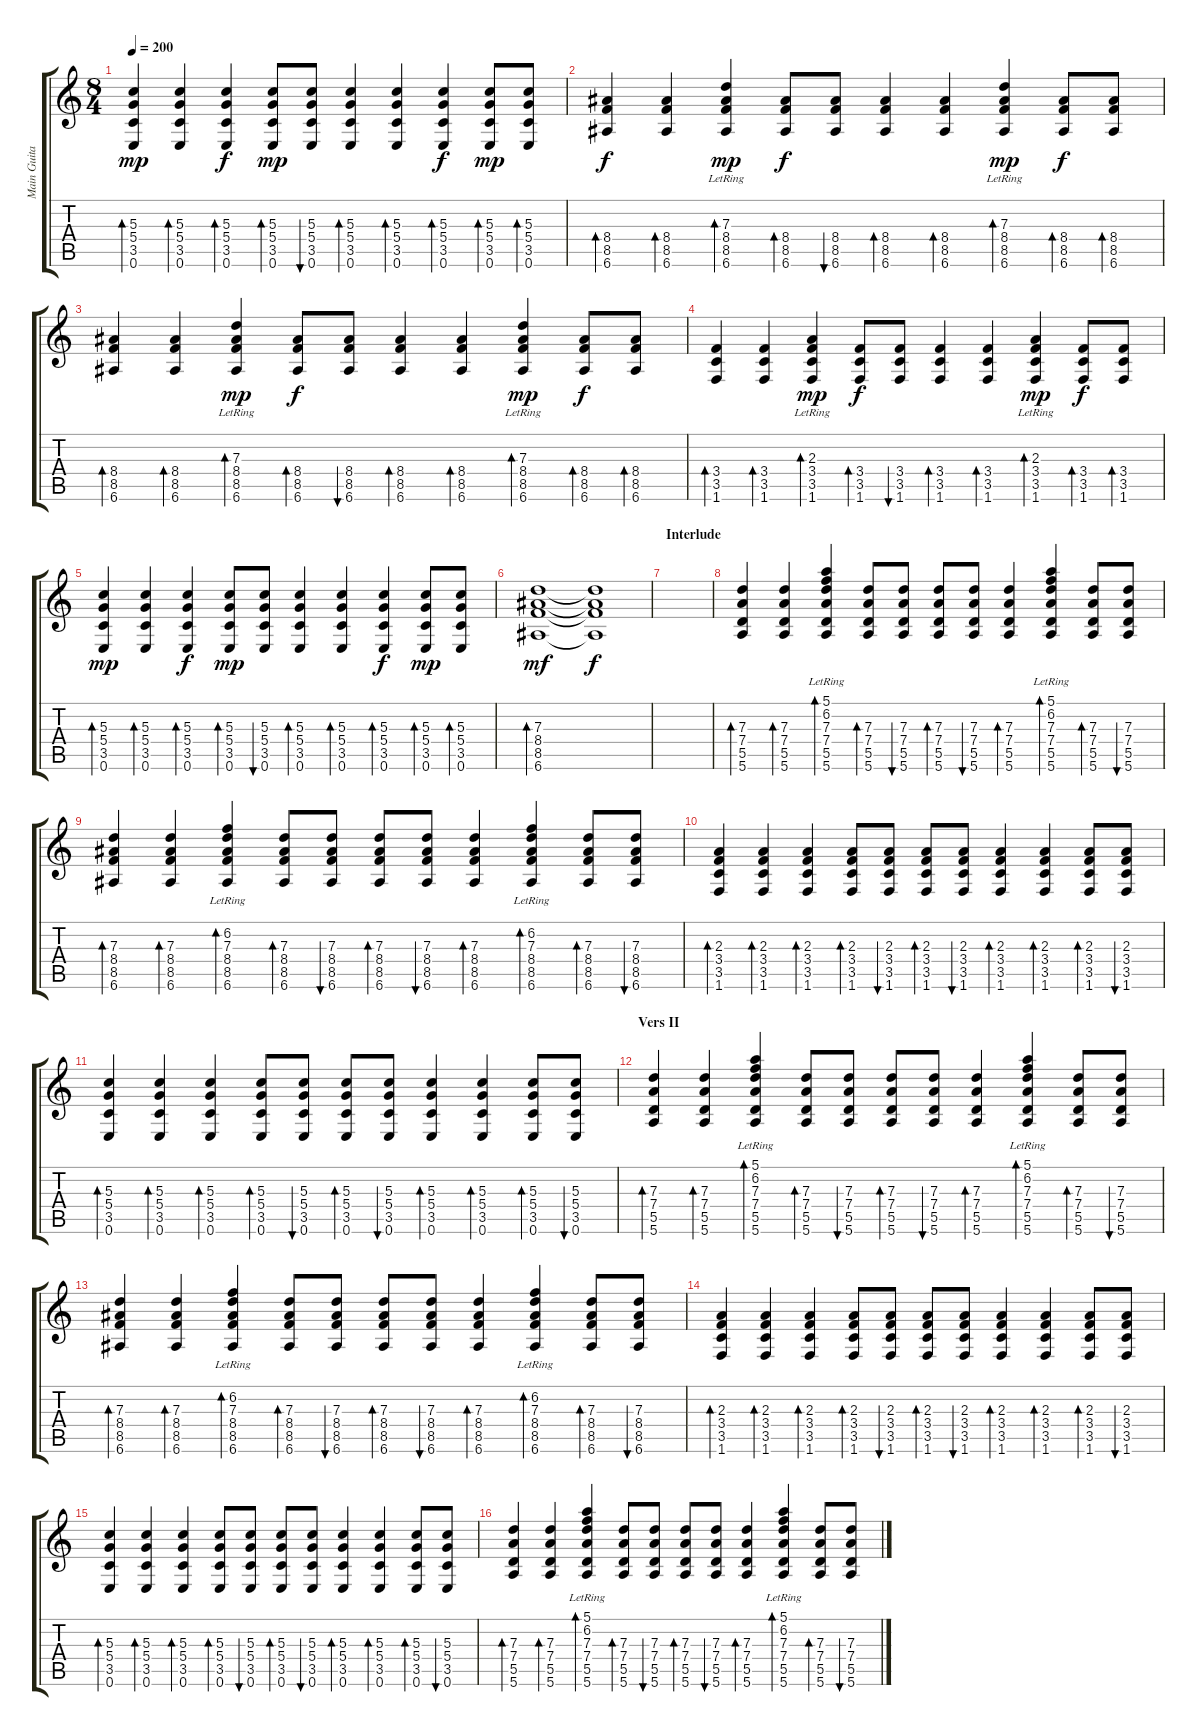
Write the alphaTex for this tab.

\track ("Main Guitar" "Main Guita") {instrument acousticguitarsteel}
\staff {score tabs}
\tuning (E4 B3 G3 D3 A2 E2) {hide}
\ts (8 4)
\tempo 200
\clef g2
\ks c
(5.3 5.4 3.5 0.6).4{bd 60 dy mp} (5.3 5.4 3.5 0.6).4{bd 60} (5.3 5.4 3.5 0.6).4{bd 60 dy f} (5.3 5.4 3.5 0.6).8{bd 60 dy mp} (5.3 5.4 3.5 0.6).8{bu 60} (5.3 5.4 3.5 0.6).4{bd 60} (5.3 5.4 3.5 0.6).4{bd 60} (5.3 5.4 3.5 0.6).4{bd 60 dy f} (5.3 5.4 3.5 0.6).8{bd 60 dy mp} (5.3 5.4 3.5 0.6).8{bd 60} |
(8.4 8.5 6.6).4{bd 60 dy f} (8.4 8.5 6.6).4{bd 60} (7.3{lr} 8.4 8.5 6.6).4{bd 60 dy mp} (8.4 8.5 6.6).8{bd 60 dy f} (8.4 8.5 6.6).8{bu 60} (8.4 8.5 6.6).4{bd 60} (8.4 8.5 6.6).4{bd 60} (7.3{lr} 8.4 8.5 6.6).4{bd 60 dy mp} (8.4 8.5 6.6).8{bd 60 dy f} (8.4 8.5 6.6).8{bd 60} |
(8.4 8.5 6.6).4{bd 60} (8.4 8.5 6.6).4{bd 60} (7.3{lr} 8.4 8.5 6.6).4{bd 60 dy mp} (8.4 8.5 6.6).8{bd 60 dy f} (8.4 8.5 6.6).8{bu 60} (8.4 8.5 6.6).4{bd 60} (8.4 8.5 6.6).4{bd 60} (7.3{lr} 8.4 8.5 6.6).4{bd 60 dy mp} (8.4 8.5 6.6).8{bd 60 dy f} (8.4 8.5 6.6).8{bd 60} |
(3.4 3.5 1.6).4{bd 60} (3.4 3.5 1.6).4{bd 60} (2.3{lr} 3.4 3.5 1.6).4{bd 60 dy mp} (3.4 3.5 1.6).8{bd 60 dy f} (3.4 3.5 1.6).8{bu 60} (3.4 3.5 1.6).4{bd 60} (3.4 3.5 1.6).4{bd 60} (2.3{lr} 3.4 3.5 1.6).4{bd 60 dy mp} (3.4 3.5 1.6).8{bd 60 dy f} (3.4 3.5 1.6).8{bd 60} |
(5.3 5.4 3.5 0.6).4{bd 60 dy mp} (5.3 5.4 3.5 0.6).4{bd 60} (5.3 5.4 3.5 0.6).4{bd 60 dy f} (5.3 5.4 3.5 0.6).8{bd 60 dy mp} (5.3 5.4 3.5 0.6).8{bu 60} (5.3 5.4 3.5 0.6).4{bd 60} (5.3 5.4 3.5 0.6).4{bd 60} (5.3 5.4 3.5 0.6).4{bd 60 dy f} (5.3 5.4 3.5 0.6).8{bd 60 dy mp} (5.3 5.4 3.5 0.6).8{bd 60} |
(7.3 8.4 8.5 6.6).1{bd 60 dy mf} (7.3{t} 8.4{t} 8.5{t} 6.6{t}).1{dy f} |
\section ("" "Interlude")
|
(7.3 7.4 5.5 5.6).4{bd 60 volume 12} (7.3 7.4 5.5 5.6).4{bd 60} (5.1{lr} 6.2{lr} 7.3 7.4 5.5 5.6).4{bd 60} (7.3 7.4 5.5 5.6).8{bd 60} (7.3 7.4 5.5 5.6).8{bu 60} (7.3 7.4 5.5 5.6).8{bd 60} (7.3 7.4 5.5 5.6).8{bu 60} (7.3 7.4 5.5 5.6).4{bd 60} (5.1{lr} 6.2{lr} 7.3 7.4 5.5 5.6).4{bd 60} (7.3 7.4 5.5 5.6).8{bd 60} (7.3 7.4 5.5 5.6).8{bu 60} |
(7.3 8.4 8.5 6.6).4{bd 60} (7.3 8.4 8.5 6.6).4{bd 60} (6.2{lr} 7.3 8.4 8.5 6.6).4{bd 60} (7.3 8.4 8.5 6.6).8{bd 60} (7.3 8.4 8.5 6.6).8{bu 60} (7.3 8.4 8.5 6.6).8{bd 60} (7.3 8.4 8.5 6.6).8{bu 60} (7.3 8.4 8.5 6.6).4{bd 60} (6.2{lr} 7.3 8.4 8.5 6.6).4{bd 60} (7.3 8.4 8.5 6.6).8{bd 60} (7.3 8.4 8.5 6.6).8{bu 60} |
(2.3 3.4 3.5 1.6).4{bd 60} (2.3 3.4 3.5 1.6).4{bd 60} (2.3 3.4 3.5 1.6).4{bd 60} (2.3 3.4 3.5 1.6).8{bd 60} (2.3 3.4 3.5 1.6).8{bu 60} (2.3 3.4 3.5 1.6).8{bd 60} (2.3 3.4 3.5 1.6).8{bu 60} (2.3 3.4 3.5 1.6).4{bd 60} (2.3 3.4 3.5 1.6).4{bd 60} (2.3 3.4 3.5 1.6).8{bd 60} (2.3 3.4 3.5 1.6).8{bu 60} |
(5.3 5.4 3.5 0.6).4{bd 60} (5.3 5.4 3.5 0.6).4{bd 60} (5.3 5.4 3.5 0.6).4{bd 60} (5.3 5.4 3.5 0.6).8{bd 60} (5.3 5.4 3.5 0.6).8{bu 60} (5.3 5.4 3.5 0.6).8{bd 60} (5.3 5.4 3.5 0.6).8{bu 60} (5.3 5.4 3.5 0.6).4{bd 60} (5.3 5.4 3.5 0.6).4{bd 60} (5.3 5.4 3.5 0.6).8{bd 60} (5.3 5.4 3.5 0.6).8{bu 60} |
\section ("" "Vers II")
(7.3 7.4 5.5 5.6).4{bd 60} (7.3 7.4 5.5 5.6).4{bd 60} (5.1{lr} 6.2{lr} 7.3 7.4 5.5 5.6).4{bd 60} (7.3 7.4 5.5 5.6).8{bd 60} (7.3 7.4 5.5 5.6).8{bu 60} (7.3 7.4 5.5 5.6).8{bd 60} (7.3 7.4 5.5 5.6).8{bu 60} (7.3 7.4 5.5 5.6).4{bd 60} (5.1{lr} 6.2{lr} 7.3 7.4 5.5 5.6).4{bd 60} (7.3 7.4 5.5 5.6).8{bd 60} (7.3 7.4 5.5 5.6).8{bu 60} |
(7.3 8.4 8.5 6.6).4{bd 60} (7.3 8.4 8.5 6.6).4{bd 60} (6.2{lr} 7.3 8.4 8.5 6.6).4{bd 60} (7.3 8.4 8.5 6.6).8{bd 60} (7.3 8.4 8.5 6.6).8{bu 60} (7.3 8.4 8.5 6.6).8{bd 60} (7.3 8.4 8.5 6.6).8{bu 60} (7.3 8.4 8.5 6.6).4{bd 60} (6.2{lr} 7.3 8.4 8.5 6.6).4{bd 60} (7.3 8.4 8.5 6.6).8{bd 60} (7.3 8.4 8.5 6.6).8{bu 60} |
(2.3 3.4 3.5 1.6).4{bd 60} (2.3 3.4 3.5 1.6).4{bd 60} (2.3 3.4 3.5 1.6).4{bd 60} (2.3 3.4 3.5 1.6).8{bd 60} (2.3 3.4 3.5 1.6).8{bu 60} (2.3 3.4 3.5 1.6).8{bd 60} (2.3 3.4 3.5 1.6).8{bu 60} (2.3 3.4 3.5 1.6).4{bd 60} (2.3 3.4 3.5 1.6).4{bd 60} (2.3 3.4 3.5 1.6).8{bd 60} (2.3 3.4 3.5 1.6).8{bu 60} |
(5.3 5.4 3.5 0.6).4{bd 60} (5.3 5.4 3.5 0.6).4{bd 60} (5.3 5.4 3.5 0.6).4{bd 60} (5.3 5.4 3.5 0.6).8{bd 60} (5.3 5.4 3.5 0.6).8{bu 60} (5.3 5.4 3.5 0.6).8{bd 60} (5.3 5.4 3.5 0.6).8{bu 60} (5.3 5.4 3.5 0.6).4{bd 60} (5.3 5.4 3.5 0.6).4{bd 60} (5.3 5.4 3.5 0.6).8{bd 60} (5.3 5.4 3.5 0.6).8{bu 60} |
(7.3 7.4 5.5 5.6).4{bd 60} (7.3 7.4 5.5 5.6).4{bd 60} (5.1{lr} 6.2{lr} 7.3 7.4 5.5 5.6).4{bd 60} (7.3 7.4 5.5 5.6).8{bd 60} (7.3 7.4 5.5 5.6).8{bu 60} (7.3 7.4 5.5 5.6).8{bd 60} (7.3 7.4 5.5 5.6).8{bu 60} (7.3 7.4 5.5 5.6).4{bd 60} (5.1{lr} 6.2{lr} 7.3 7.4 5.5 5.6).4{bd 60} (7.3 7.4 5.5 5.6).8{bd 60} (7.3 7.4 5.5 5.6).8{bu 60}
